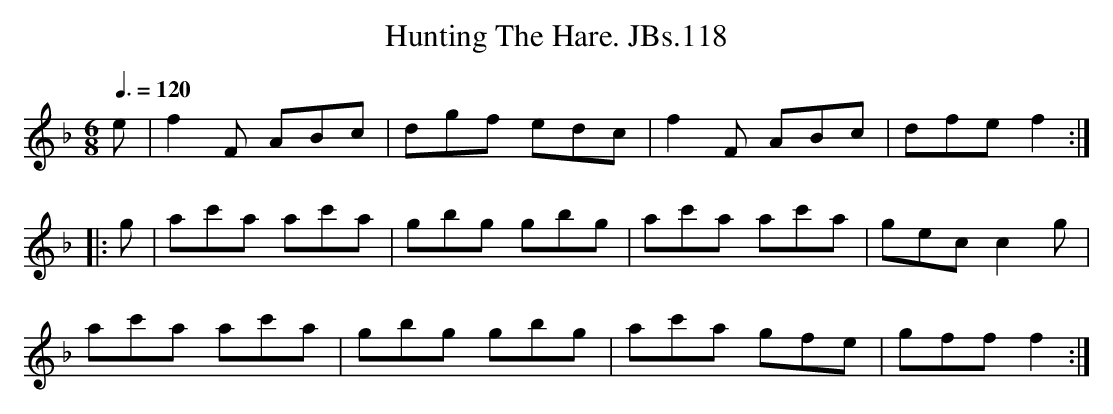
X:1
T:Hunting The Hare. JBs.118
M:6/8
L:1/8
Q:3/8=120
K:F
e|f2F ABc|dgf edc|f2F ABc|dfe f2:|
|:g|ac'a ac'a|gbg gbg|ac'a ac'a|gecc2g|
ac'a ac'a|gbg gbg |ac'a gfe|gff f2:|
